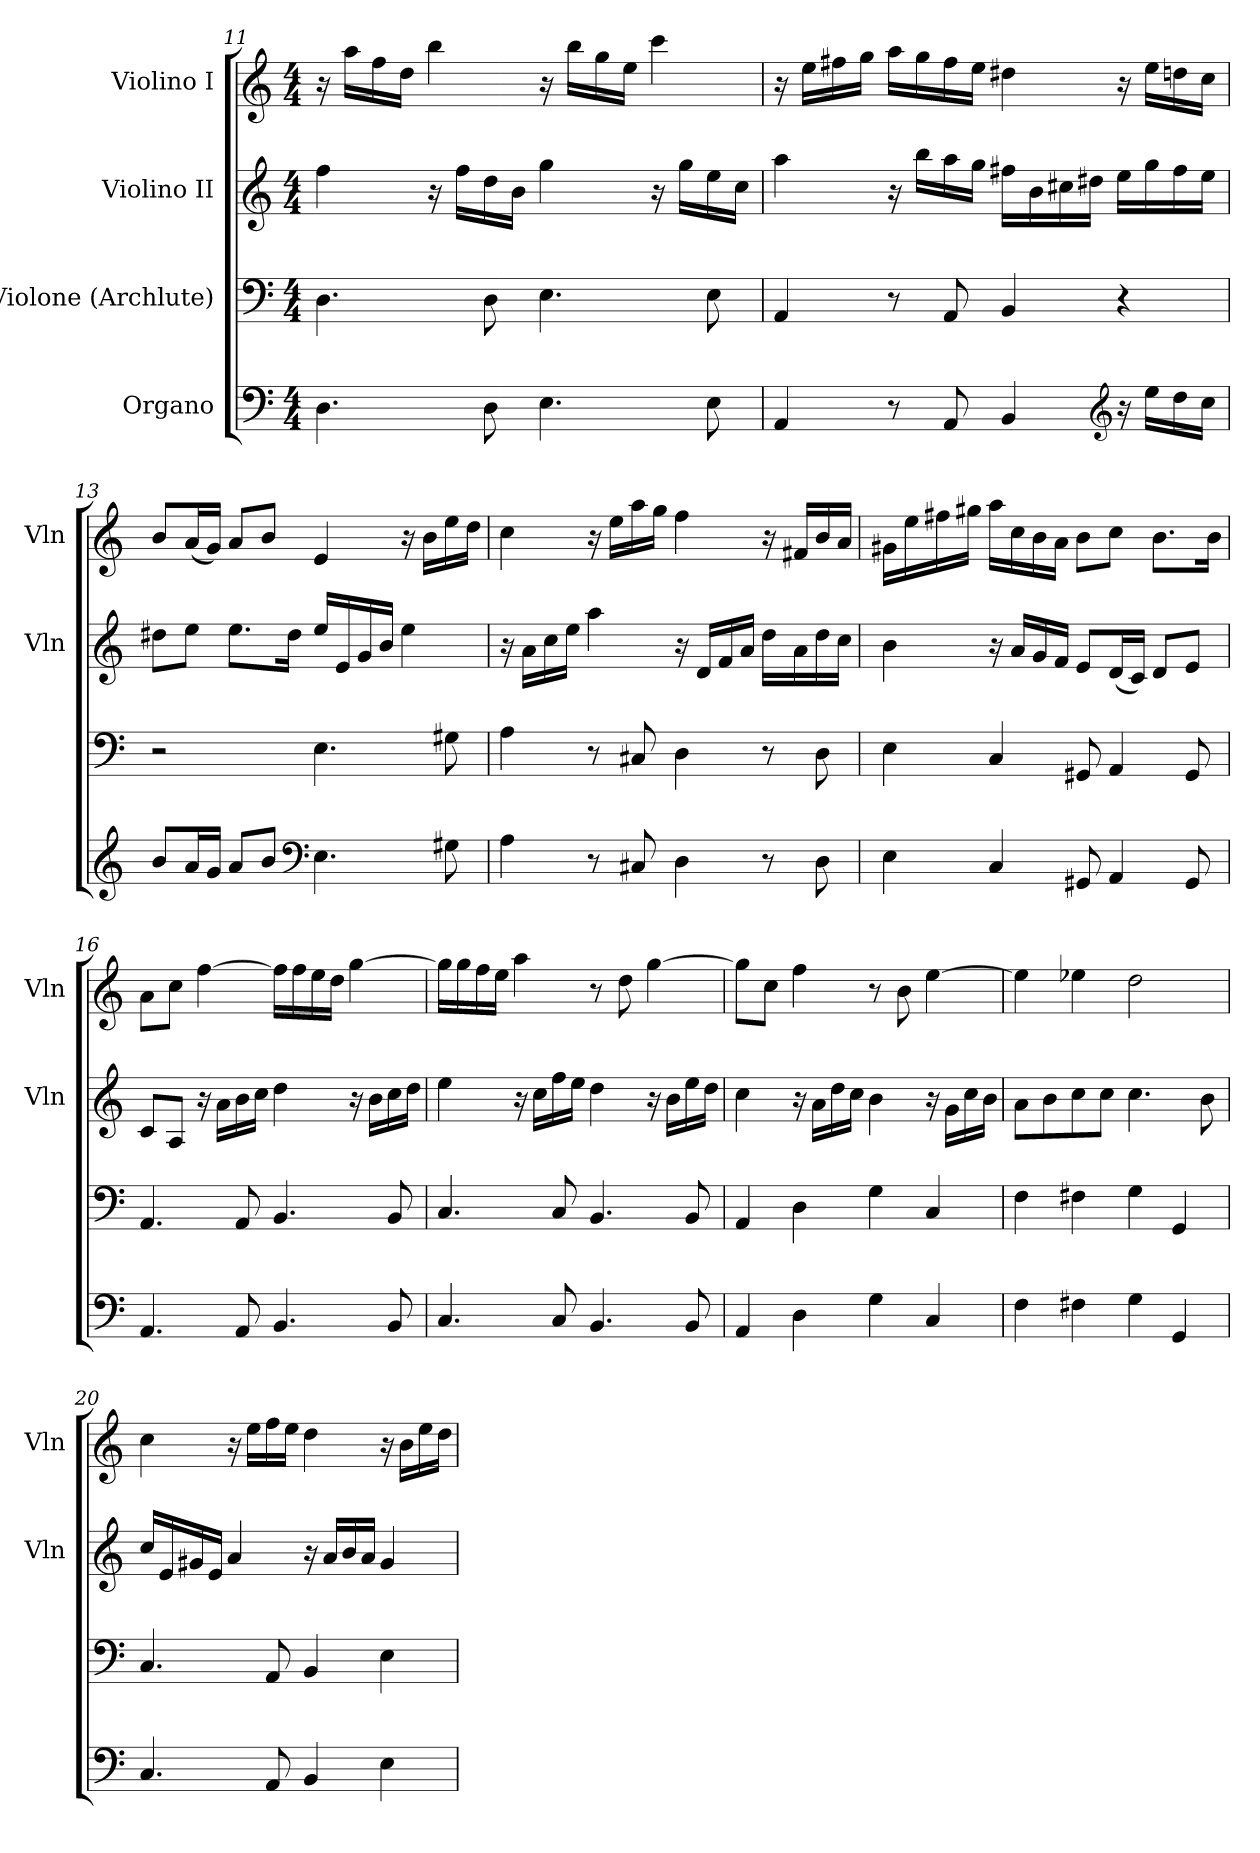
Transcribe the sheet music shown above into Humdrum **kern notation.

**kern	**kern	**kern	**kern
*part4	*part3	*part2	*part1
*staff4	*staff3	*staff2	*staff1
*I"Organo	*I"Violone (Archlute)	*I"Violino II	*I"Violino I
*	*	*I'Vln	*I'Vln
*clefF4	*clefF4	*clefG2	*clefG2
*k[]	*k[]	*k[]	*k[]
*a:	*a:	*a:	*a:
*M4/4	*M4/4	*M4/4	*M4/4
=11	=11	=11	=11
4.D\	4.D\	4ff\	16r
.	.	.	16aa\LL
.	.	.	16ff\
.	.	.	16dd\JJ
.	.	16r	4bb\
.	.	16ff\LL	.
8D\	8D\	16dd\	.
.	.	16b\JJ	.
4.E\	4.E\	4gg\	16r
.	.	.	16bb\LL
.	.	.	16gg\
.	.	.	16ee\JJ
.	.	16r	4ccc\
.	.	16gg\LL	.
8E\	8E\	16ee\	.
.	.	16cc\JJ	.
=12	=12	=12	=12
4AA/	4AA/	4aa\	16r
.	.	.	16ee\LL
.	.	.	16ff#X\
.	.	.	16gg\JJ
8r	8r	16r	16aa\LL
.	.	16bb\LL	16gg\
8AA/	8AA/	16aa\	16ff#\
.	.	16gg\JJ	16ee\JJ
4BB/	4BB/	16ff#X\LL	4dd#X\
.	.	16b\	.
.	.	16cc#X\	.
.	.	16dd#X\JJ	.
*clefG2	*	*	*
16r	4r	16ee\LL	16r
16ee\LL	.	16gg\	16ee\LL
16dd\	.	16ff#\	16ddn\
16cc\JJ	.	16ee\JJ	16cc\JJ
=13	=13	=13	=13
8b/L	2r	8dd#X\L	8b/L
16a/L	.	8ee\J	(16a/L
16g/JJ	.	.	16g/JJ)
8a/L	.	8.ee\L	8a/L
8b/J	.	.	8b/J
.	.	16dd#\Jk	.
*clefF4	*	*	*
4.E\	4.E\	16ee/LL	4e/
.	.	16e/	.
.	.	16g/	.
.	.	16b/JJ	.
.	.	4ee\	16r
.	.	.	16b\LL
8G#X\	8G#X\	.	16ee\
.	.	.	16dd\JJ
=14	=14	=14	=14
4A\	4A\	16r	4cc\
.	.	16a\LL	.
.	.	16cc\	.
.	.	16ee\JJ	.
8r	8r	4aa\	16r
.	.	.	16ee\LL
8C#X/	8C#X/	.	16aa\
.	.	.	16gg\JJ
4D\	4D\	16r	4ff\
.	.	16d/LL	.
.	.	16f/	.
.	.	16a/JJ	.
8r	8r	16dd\LL	16r
.	.	16a\	16f#X/LL
8D\	8D\	16dd\	16b/
.	.	16cc\JJ	16a/JJ
=15	=15	=15	=15
4E\	4E\	4b\	16g#X\LL
.	.	.	16ee\
.	.	.	16ff#X\
.	.	.	16gg#X\JJ
4C/	4C/	16r	16aa\LL
.	.	16a/LL	16cc\
.	.	16g/	16b\
.	.	16f/JJ	16a\JJ
8GG#X/	8GG#X/	8e/L	8b\L
4AA/	4AA/	(16d/L	8cc\J
.	.	16c/JJ)	.
.	.	8d/L	8.b\L
8GG#/	8GG#/	8e/J	.
.	.	.	16b\Jk
=16	=16	=16	=16
4.AA/	4.AA/	8c/L	8a\L
.	.	8A/J	8cc\J
.	.	16r	[4ff\
.	.	16a\LL	.
8AA/	8AA/	16b\	.
.	.	16cc\JJ	.
4.BB/	4.BB/	4dd\	16ff\LL]
.	.	.	16ff\
.	.	.	16ee\
.	.	.	16dd\JJ
.	.	16r	[4gg\
.	.	16b\LL	.
8BB/	8BB/	16cc\	.
.	.	16dd\JJ	.
=17	=17	=17	=17
4.C/	4.C/	4ee\	16gg\LL]
.	.	.	16gg\
.	.	.	16ff\
.	.	.	16ee\JJ
.	.	16r	4aa\
.	.	16cc\LL	.
8C/	8C/	16ff\	.
.	.	16ee\JJ	.
4.BB/	4.BB/	4dd\	8r
.	.	.	8dd\
.	.	16r	[4gg\
.	.	16b\LL	.
8BB/	8BB/	16ee\	.
.	.	16dd\JJ	.
=18	=18	=18	=18
4AA/	4AA/	4cc\	8gg\L]
.	.	.	8cc\J
4D\	4D\	16r	4ff\
.	.	16a\LL	.
.	.	16dd\	.
.	.	16cc\JJ	.
4G\	4G\	4b\	8r
.	.	.	8b\
4C/	4C/	16r	[4ee\
.	.	16g\LL	.
.	.	16cc\	.
.	.	16b\JJ	.
=19	=19	=19	=19
4F\	4F\	8a\L	4ee\]
.	.	8b\	.
4F#X\	4F#X\	8cc\	4ee-X\
.	.	8cc\J	.
4G\	4G\	4.cc\	2dd\
4GG/	4GG/	.	.
.	.	8b\	.
=20	=20	=20	=20
4.C/	4.C/	16cc/LL	4cc\
.	.	16e/	.
.	.	16g#X/	.
.	.	16e/JJ	.
.	.	4a/	16r
.	.	.	16ee\LL
8AA/	8AA/	.	16ff\
.	.	.	16ee\JJ
4BB/	4BB/	16r	4dd\
.	.	16a/LL	.
.	.	16b/	.
.	.	16a/JJ	.
4E\	4E\	4g#/	16r
.	.	.	16b\LL
.	.	.	16ee\
.	.	.	16dd\JJ
=	=	=	=
*-	*-	*-	*-
